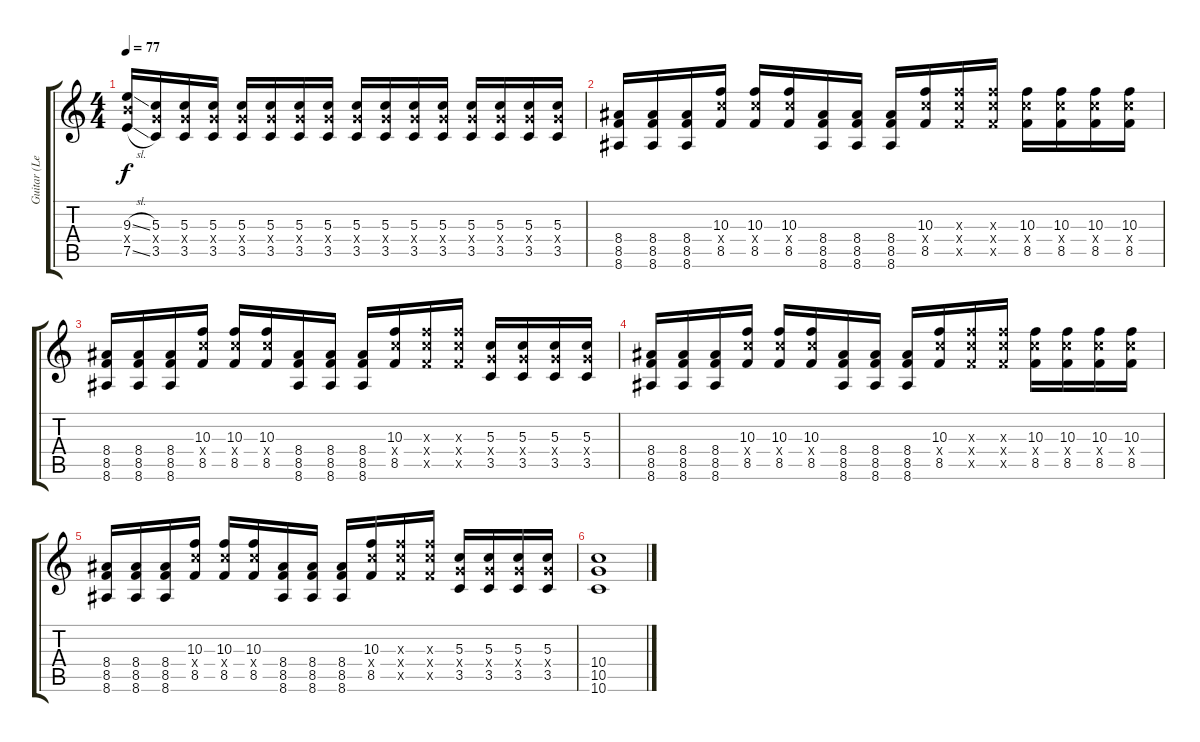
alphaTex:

\track ("Guitar (Left)" "Guitar (Le") {instrument distortionguitar}
\staff {score tabs}
\tuning (E4 B3 G3 D3 A2 D2) {hide}
\ts (4 4)
\tempo 77
\clef g2
\ks c
(9.3{sl} 9.4{x} 7.5{sl}).16{dy f} (5.3 5.4{x} 3.5).16 (5.3 5.4{x} 3.5).16 (5.3 5.4{x} 3.5).16 (5.3 5.4{x} 3.5).16 (5.3 5.4{x} 3.5).16 (5.3 5.4{x} 3.5).16 (5.3 5.4{x} 3.5).16 (5.3 5.4{x} 3.5).16 (5.3 5.4{x} 3.5).16 (5.3 5.4{x} 3.5).16 (5.3 5.4{x} 3.5).16 (5.3 5.4{x} 3.5).16 (5.3 5.4{x} 3.5).16 (5.3 5.4{x} 3.5).16 (5.3 5.4{x} 3.5).16 |
(8.4 8.5 8.6).16 (8.4 8.5 8.6).16 (8.4 8.5 8.6).16 (10.3 10.4{x} 8.5).16 (10.3 10.4{x} 8.5).16 (10.3 10.4{x} 8.5).16 (8.4 8.5 8.6).16 (8.4 8.5 8.6).16 (8.4 8.5 8.6).16 (10.3 10.4{x} 8.5).16 (10.3{x} 10.4{x} 8.5{x}).16 (10.3{x} 10.4{x} 8.5{x}).16 (10.3 10.4{x} 8.5).16 (10.3 10.4{x} 8.5).16 (10.3 10.4{x} 8.5).16 (10.3 10.4{x} 8.5).16 |
(8.4 8.5 8.6).16 (8.4 8.5 8.6).16 (8.4 8.5 8.6).16 (10.3 10.4{x} 8.5).16 (10.3 10.4{x} 8.5).16 (10.3 10.4{x} 8.5).16 (8.4 8.5 8.6).16 (8.4 8.5 8.6).16 (8.4 8.5 8.6).16 (10.3 10.4{x} 8.5).16 (10.3{x} 10.4{x} 8.5{x}).16 (10.3{x} 10.4{x} 8.5{x}).16 (5.3 5.4{x} 3.5).16 (5.3 5.4{x} 3.5).16 (5.3 5.4{x} 3.5).16 (5.3 5.4{x} 3.5).16 |
(8.4 8.5 8.6).16 (8.4 8.5 8.6).16 (8.4 8.5 8.6).16 (10.3 10.4{x} 8.5).16 (10.3 10.4{x} 8.5).16 (10.3 10.4{x} 8.5).16 (8.4 8.5 8.6).16 (8.4 8.5 8.6).16 (8.4 8.5 8.6).16 (10.3 10.4{x} 8.5).16 (10.3{x} 10.4{x} 8.5{x}).16 (10.3{x} 10.4{x} 8.5{x}).16 (10.3 10.4{x} 8.5).16 (10.3 10.4{x} 8.5).16 (10.3 10.4{x} 8.5).16 (10.3 10.4{x} 8.5).16 |
(8.4 8.5 8.6).16 (8.4 8.5 8.6).16 (8.4 8.5 8.6).16 (10.3 10.4{x} 8.5).16 (10.3 10.4{x} 8.5).16 (10.3 10.4{x} 8.5).16 (8.4 8.5 8.6).16 (8.4 8.5 8.6).16 (8.4 8.5 8.6).16 (10.3 10.4{x} 8.5).16 (10.3{x} 10.4{x} 8.5{x}).16 (10.3{x} 10.4{x} 8.5{x}).16 (5.3 5.4{x} 3.5).16 (5.3 5.4{x} 3.5).16 (5.3 5.4{x} 3.5).16 (5.3 5.4{x} 3.5).16 |
(10.4 10.5 10.6).1
